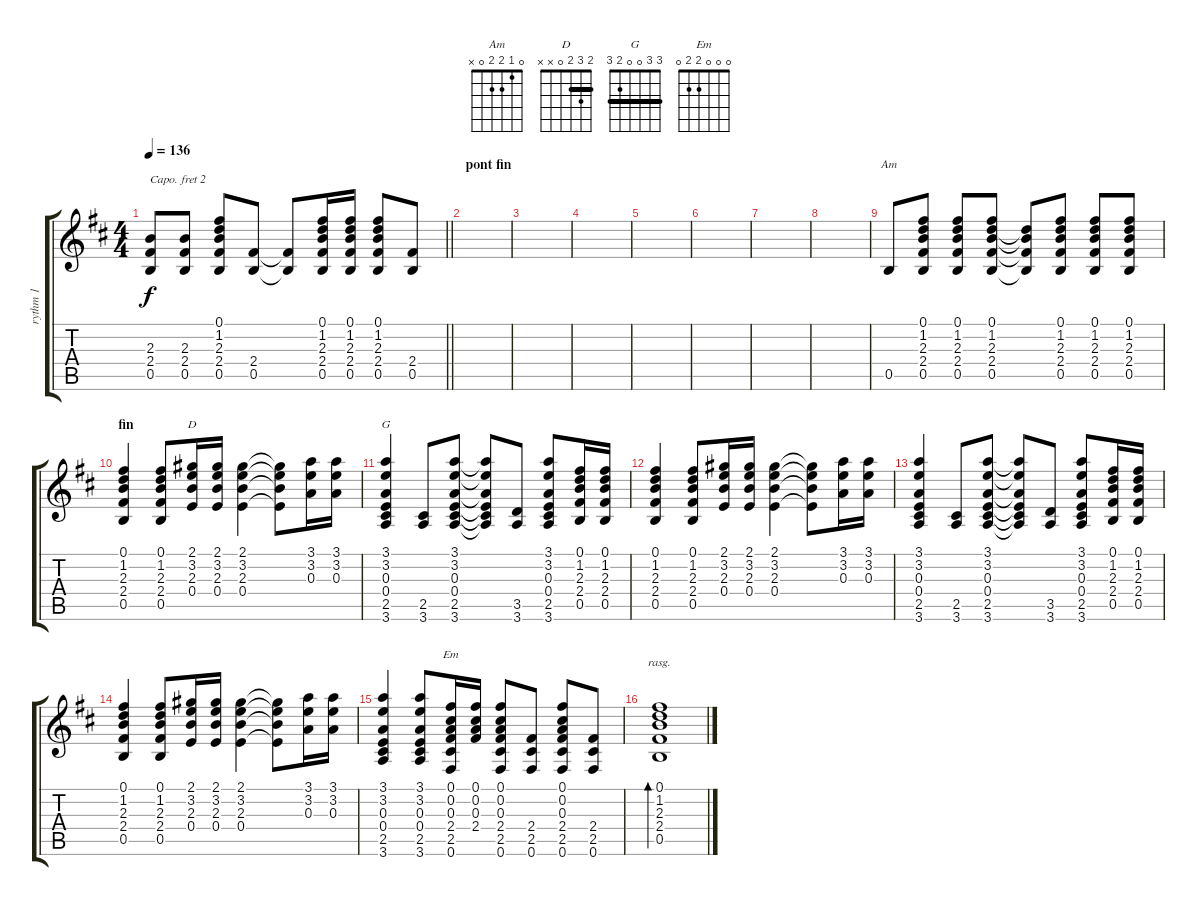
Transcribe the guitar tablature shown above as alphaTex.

\track ("rythm 1" "rythm 1") {instrument acousticguitarnylon}
\staff {score tabs}
\capo 2
\tuning (E4 B3 G3 D3 A2 E2) {hide}
\chord ("Am" 0 1 2 2 0 x)
\chord ("D" 2 3 2 0 x x) {barre 2}
\chord ("G" 3 3 0 0 2 3) {barre 3}
\chord ("Em" 0 0 0 2 2 0)
\ts (4 4)
\tempo 136
\clef g2
\barLineRight lightlight
\ks d
(2.3 2.4 0.5).8{dy f} (2.3 2.4 0.5).8 (0.1 1.2 2.3 2.4 0.5).8 (2.4 0.5).8 (2.4{t} 0.5{t}).8 (0.1 1.2 2.3 2.4 0.5).16 (0.1 1.2 2.3 2.4 0.5).16 (0.1 1.2 2.3 2.4 0.5).8 (2.4 0.5).8 |
\section ("" "pont fin")
|
|
|
|
|
|
|
0.5.8{ch "Am"} (0.1 1.2 2.3 2.4 0.5).8 (0.1 1.2 2.3 2.4 0.5).8 (0.1 1.2 2.3 2.4 0.5).8 (1.2{t} 2.3{t} 2.4{t} 0.5{t}).8 (0.1 1.2 2.3 2.4 0.5).8 (0.1 1.2 2.3 2.4 0.5).8 (0.1 1.2 2.3 2.4 0.5).8 |
\section ("" "fin")
(0.1 1.2 2.3 2.4 0.5).4 (0.1 1.2 2.3 2.4 0.5).8 (2.1 3.2 2.3 0.4).16{ch "D"} (2.1 3.2 2.3 0.4).16 (2.1 3.2 2.3 0.4).4 (2.1{t} 3.2{t} 2.3{t} 0.4{t}).8 (3.1 3.2 0.3).16 (3.1 3.2 0.3).16 |
(3.1 3.2 0.3 0.4 2.5 3.6).4{ch "G"} (2.5 3.6).8 (3.1 3.2 0.3 0.4 2.5 3.6).8 (3.1{t} 3.2{t} 0.3{t} 0.4{t} 2.5{t} 3.6{t}).8 (3.5 3.6).8 (3.1 3.2 0.3 0.4 2.5 3.6).8 (0.1 1.2 2.3 2.4 0.5).16 (0.1 1.2 2.3 2.4 0.5).16 |
(0.1 1.2 2.3 2.4 0.5).4 (0.1 1.2 2.3 2.4 0.5).8 (2.1 3.2 2.3 0.4).16 (2.1 3.2 2.3 0.4).16 (2.1 3.2 2.3 0.4).4 (2.1{t} 3.2{t} 2.3{t} 0.4{t}).8 (3.1 3.2 0.3).16 (3.1 3.2 0.3).16 |
(3.1 3.2 0.3 0.4 2.5 3.6).4 (2.5 3.6).8 (3.1 3.2 0.3 0.4 2.5 3.6).8 (3.1{t} 3.2{t} 0.3{t} 0.4{t} 2.5{t} 3.6{t}).8 (3.5 3.6).8 (3.1 3.2 0.3 0.4 2.5 3.6).8 (0.1 1.2 2.3 2.4 0.5).16 (0.1 1.2 2.3 2.4 0.5).16 |
(0.1 1.2 2.3 2.4 0.5).4 (0.1 1.2 2.3 2.4 0.5).8 (2.1 3.2 2.3 0.4).16 (2.1 3.2 2.3 0.4).16 (2.1 3.2 2.3 0.4).4 (2.1{t} 3.2{t} 2.3{t} 0.4{t}).8 (3.1 3.2 0.3).16 (3.1 3.2 0.3).16 |
(3.1 3.2 0.3 0.4 2.5 3.6).4 (3.1 3.2 0.3 0.4 2.5 3.6).8 (0.1 0.2 0.3 2.4 2.5 0.6).16{ch "Em"} (0.1 0.2 0.3 2.4).16 (0.1 0.2 0.3 2.4 2.5 0.6).8 (2.4 2.5 0.6).8 (0.1 0.2 0.3 2.4 2.5 0.6).8 (2.4 2.5 0.6).8 |
(0.1 1.2 2.3 2.4 0.5).1{bd 120 rasg ii}
